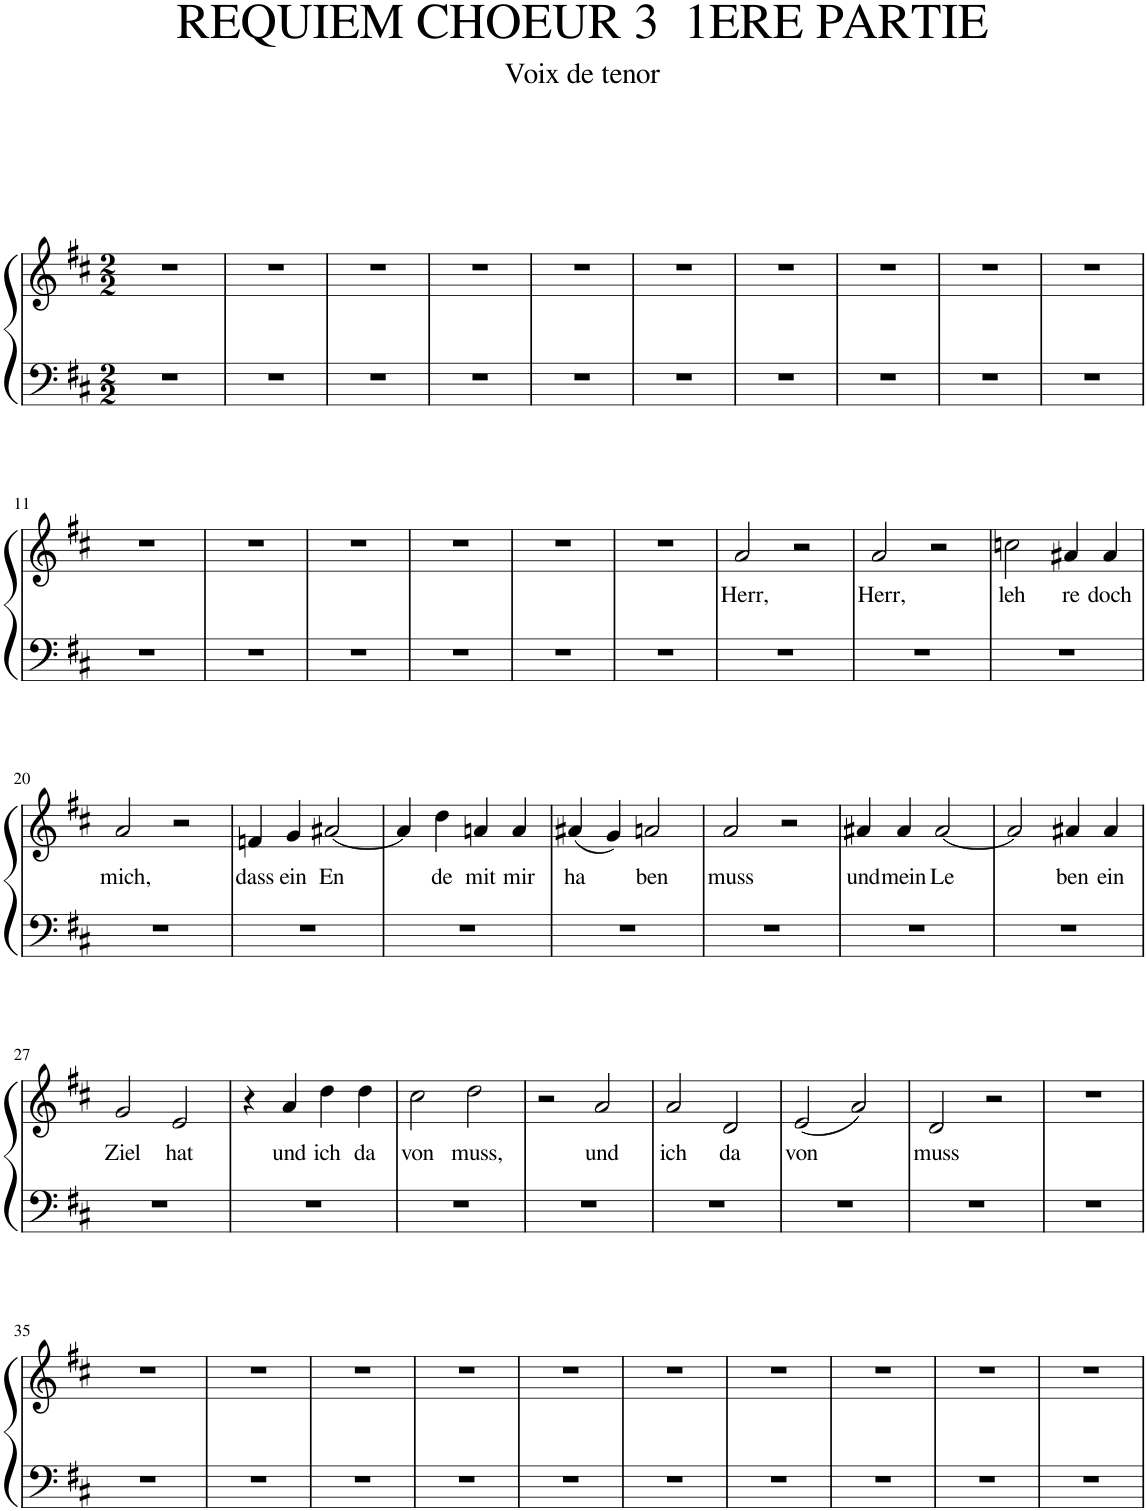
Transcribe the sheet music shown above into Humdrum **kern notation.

**kern	**kern	**text
*part1	*part1	*part1
*staff2	*staff1	*staff1
*I"Piano	*	*
*I'Pno.	*	*
*clefF4	*clefG2	*
*k[f#c#]	*k[f#c#]	*
*M2/2	*M2/2	*
=1	=1	=1
1r	1r	.
=2	=2	=2
1r	1r	.
=3	=3	=3
1r	1r	.
=4	=4	=4
1r	1r	.
=5	=5	=5
1r	1r	.
=6	=6	=6
1r	1r	.
=7	=7	=7
1r	1r	.
=8	=8	=8
1r	1r	.
=9	=9	=9
1r	1r	.
=10	=10	=10
1r	1r	.
!!LO:LB:g=z
=11	=11	=11
1r	1r	.
=12	=12	=12
1r	1r	.
=13	=13	=13
1r	1r	.
=14	=14	=14
1r	1r	.
=15	=15	=15
1r	1r	.
=16	=16	=16
1r	1r	.
=17	=17	=17
!	!	!LO:LY:b
1r	2a/	Herr,
.	2r	.
=18	=18	=18
!	!	!LO:LY:b
1r	2a/	Herr,
.	2r	.
=19	=19	=19
!	!	!LO:LY:b
1r	2ccn\	leh
!	!	!LO:LY:b
.	4a#X/	re
!	!	!LO:LY:b
.	4a#/	doch
!!LO:LB:g=z
=20	=20	=20
!	!	!LO:LY:b
1r	2a/	mich,
.	2r	.
=21	=21	=21
!	!	!LO:LY:b
1r	4fn/	dass
!	!	!LO:LY:b
.	4g/	ein
!	!	!LO:LY:b
.	[2a#X/	En
=22	=22	=22
1r	4a#/]	.
!	!	!LO:LY:b
.	4dd\	de
!	!	!LO:LY:b
.	4an/	mit
!	!	!LO:LY:b
.	4a/	mir
=23	=23	=23
!	!	!LO:LY:b
1r	(4a#X/	ha
.	4g/)	.
!	!	!LO:LY:b
.	2an/	ben
=24	=24	=24
!	!	!LO:LY:b
1r	2a/	muss
.	2r	.
=25	=25	=25
!	!	!LO:LY:b
1r	4a#X/	und
!	!	!LO:LY:b
.	4a#/	mein
!	!	!LO:LY:b
.	[2a#/	Le
=26	=26	=26
1r	2a#/]	.
!	!	!LO:LY:b
.	4a#X/	ben
!	!	!LO:LY:b
.	4a#/	ein
!!LO:LB:g=z
=27	=27	=27
!	!	!LO:LY:b
1r	2g/	Ziel
!	!	!LO:LY:b
.	2e/	hat
=28	=28	=28
1r	4r	.
!	!	!LO:LY:b
.	4a/	und
!	!	!LO:LY:b
.	4dd\	ich
!	!	!LO:LY:b
.	4dd\	da
=29	=29	=29
!	!	!LO:LY:b
1r	2cc#\	von
!	!	!LO:LY:b
.	2dd\	muss,
=30	=30	=30
1r	2r	.
!	!	!LO:LY:b
.	2a/	und
=31	=31	=31
!	!	!LO:LY:b
1r	2a/	ich
!	!	!LO:LY:b
.	2d/	da
=32	=32	=32
!	!	!LO:LY:b
1r	(2e/	von
.	2a/)	.
=33	=33	=33
!	!	!LO:LY:b
1r	2d/	muss
.	2r	.
=34	=34	=34
1r	1r	.
!!LO:LB:g=z
=35	=35	=35
1r	1r	.
=36	=36	=36
1r	1r	.
=37	=37	=37
1r	1r	.
=38	=38	=38
1r	1r	.
=39	=39	=39
1r	1r	.
=40	=40	=40
1r	1r	.
=41	=41	=41
1r	1r	.
=42	=42	=42
1r	1r	.
=43	=43	=43
1r	1r	.
=44	=44	=44
1r	1r	.
=	=	=
*-	*-	*-
